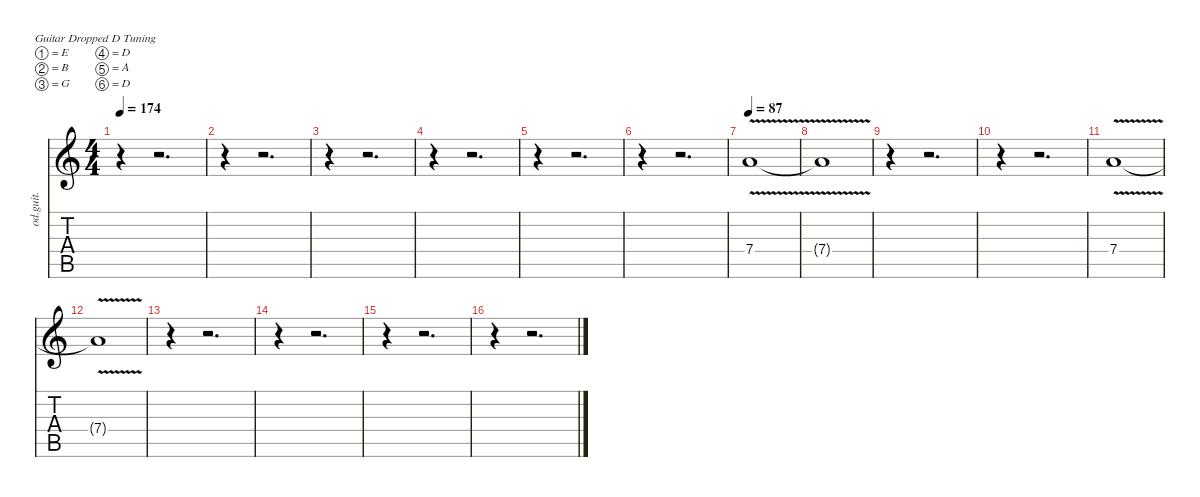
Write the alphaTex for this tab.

\defaultSystemsLayout 4
\hideDynamics
\bracketExtendMode nobrackets
\track ("Дорожка 7" "od.guit.") {instrument overdrivenguitar}
\staff {score tabs}
\tuning (E4 B3 G3 D3 A2 D2)
\ts (4 4)
\tempo 174
\clef g2
\ks c
r.4{dy f} r.2{d} |
r.4 r.2{d} |
r.4 r.2{d} |
r.4 r.2{d} |
r.4 r.2{d} |
r.4 r.2{d} |
\tempo 87
7.4{v}.1 |
7.4{v t}.1 |
r.4 r.2{d} |
r.4 r.2{d} |
7.4{v}.1 |
7.4{v t}.1 |
r.4 r.2{d} |
r.4 r.2{d} |
r.4 r.2{d} |
r.4 r.2{d}
